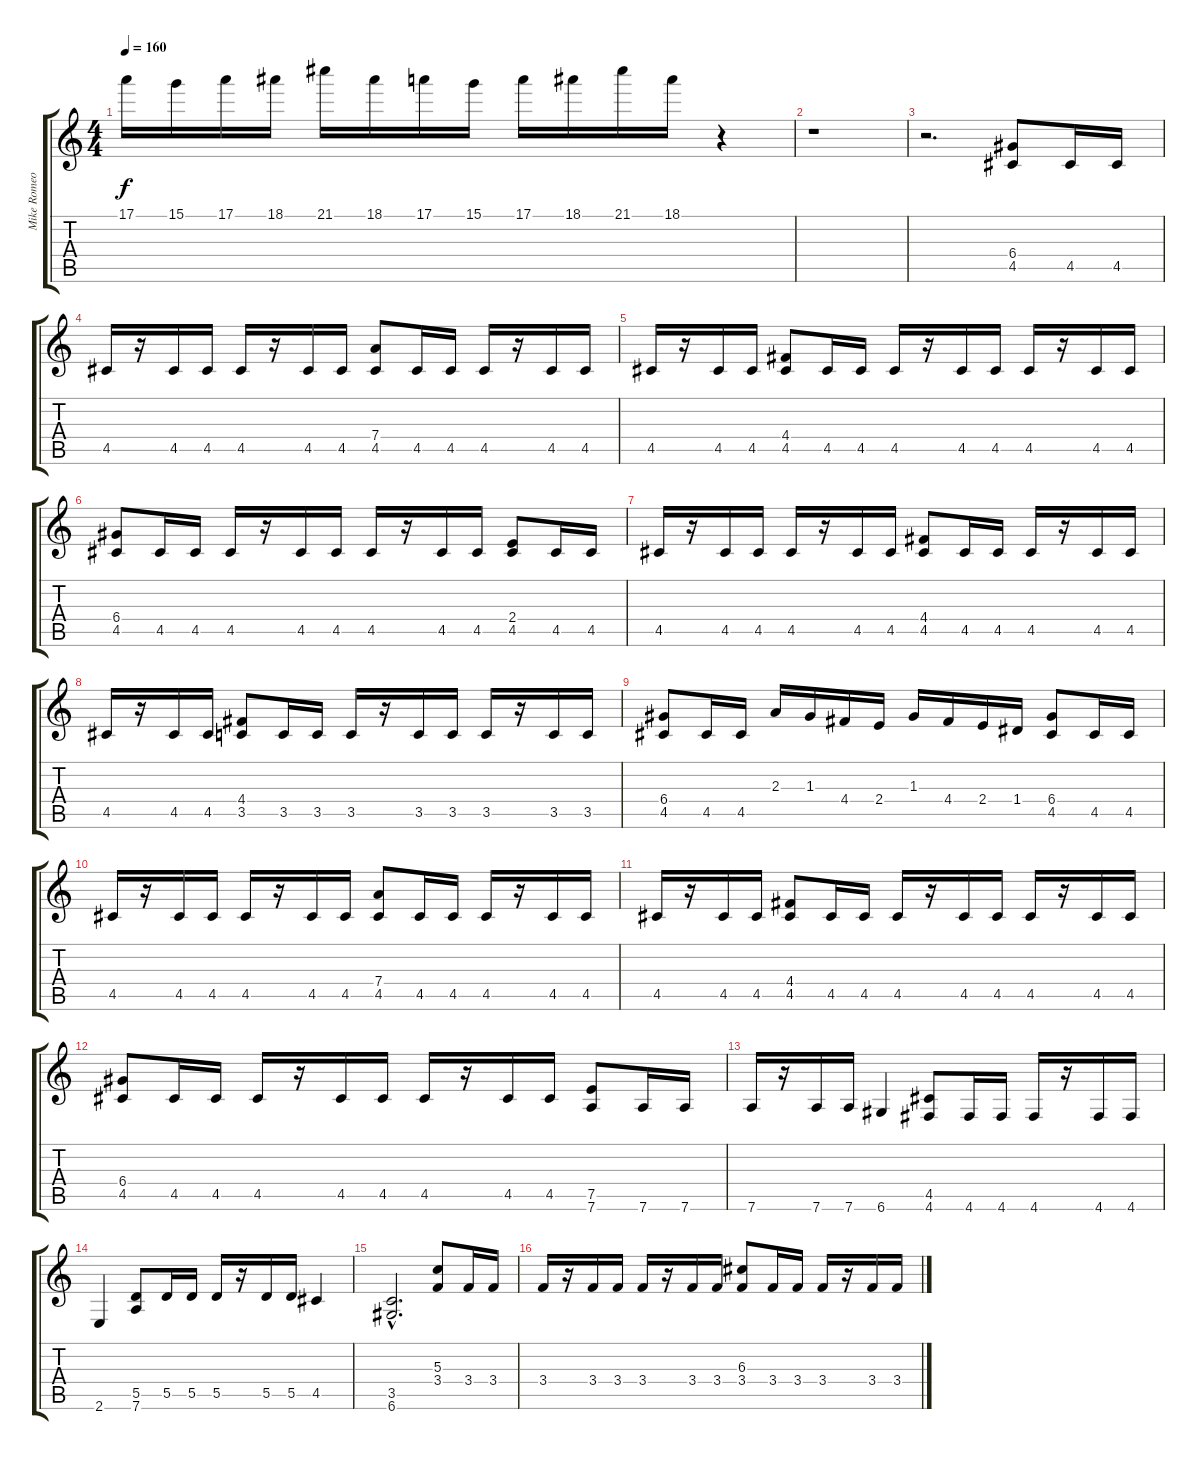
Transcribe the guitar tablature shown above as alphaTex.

\track ("Mike Romeo (Guitar)" "Mike Romeo") {instrument distortionguitar}
\staff {score tabs}
\tuning (E4 B3 G3 D3 A2 D2) {hide}
\ts (4 4)
\tempo 160
\clef g2
\ks c
17.1.16{dy f volume 11} 15.1.16 17.1.16{volume 11} 18.1.16 21.1.16{volume 10} 18.1.16 17.1.16{volume 10} 15.1.16 17.1.16{volume 10} 18.1.16 21.1.16{volume 10} 18.1.16 r.4 |
r.1 |
r.2{d} (6.4 4.5).8{volume 14 balance 8} 4.5.16 4.5.16 |
4.5.16 r.16 4.5.16 4.5.16 4.5.16 r.16 4.5.16 4.5.16 (7.4 4.5).8 4.5.16 4.5.16 4.5.16 r.16 4.5.16 4.5.16 |
4.5.16 r.16 4.5.16 4.5.16 (4.4 4.5).8 4.5.16 4.5.16 4.5.16 r.16 4.5.16 4.5.16 4.5.16 r.16 4.5.16 4.5.16 |
(6.4 4.5).8 4.5.16 4.5.16 4.5.16 r.16 4.5.16 4.5.16 4.5.16 r.16 4.5.16 4.5.16 (2.4 4.5).8 4.5.16 4.5.16 |
4.5.16 r.16 4.5.16 4.5.16 4.5.16 r.16 4.5.16 4.5.16 (4.4 4.5).8 4.5.16 4.5.16 4.5.16 r.16 4.5.16 4.5.16 |
4.5.16 r.16 4.5.16 4.5.16 (4.4 3.5).8 3.5.16 3.5.16 3.5.16 r.16 3.5.16 3.5.16 3.5.16 r.16 3.5.16 3.5.16 |
(6.4 4.5).8 4.5.16 4.5.16 2.3.16 1.3.16 4.4.16 2.4.16 1.3.16 4.4.16 2.4.16 1.4.16 (6.4 4.5).8 4.5.16 4.5.16 |
4.5.16 r.16 4.5.16 4.5.16 4.5.16 r.16 4.5.16 4.5.16 (7.4 4.5).8 4.5.16 4.5.16 4.5.16 r.16 4.5.16 4.5.16 |
4.5.16 r.16 4.5.16 4.5.16 (4.4 4.5).8 4.5.16 4.5.16 4.5.16 r.16 4.5.16 4.5.16 4.5.16 r.16 4.5.16 4.5.16 |
(6.4 4.5).8 4.5.16 4.5.16 4.5.16 r.16 4.5.16 4.5.16 4.5.16 r.16 4.5.16 4.5.16 (7.5 7.6).8 7.6.16 7.6.16 |
7.6.16 r.16 7.6.16 7.6.16 6.6.4 (4.5 4.6).8 4.6.16 4.6.16 4.6.16 r.16 4.6.16 4.6.16 |
2.6.4 (5.5 7.6).8 5.5.16 5.5.16 5.5.16 r.16 5.5.16 5.5.16 4.5.4 |
(3.5{hac} 6.6{hac}).2{d} (5.3 3.4).8 3.4.16 3.4.16 |
3.4.16 r.16 3.4.16 3.4.16 3.4.16 r.16 3.4.16 3.4.16 (6.3 3.4).8 3.4.16 3.4.16 3.4.16 r.16 3.4.16 3.4.16
